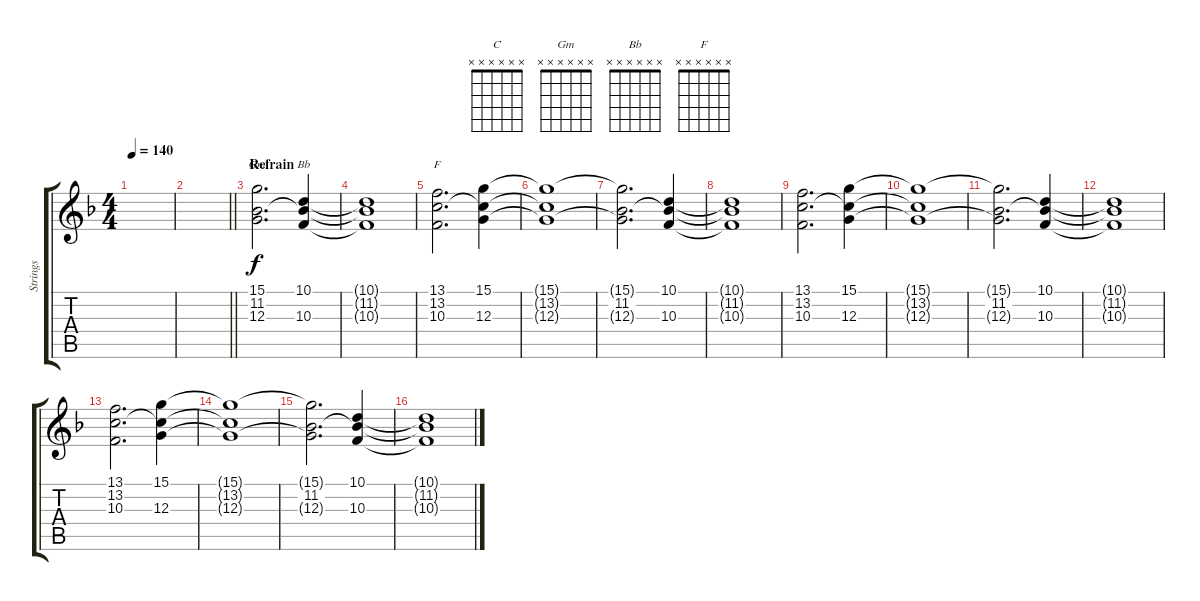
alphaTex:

\track ("Strings" "Strings") {instrument stringensemble1}
\staff {score tabs}
\tuning (E4 B3 G3 D3 A2 E2) {hide}
\chord ("C" x x x x x x)
\chord ("Gm" x x x x x x)
\chord ("Bb" x x x x x x)
\chord ("F" x x x x x x)
\ts (4 4)
\tempo 140
\clef g2
\ks f
|
\barLineRight lightlight
|
\section ("" "Refrain")
(15.1 11.2 12.3).2{d ch "Gm"} (10.1 11.2{t} 10.3).4{ch "Bb"} |
(10.1{t} 11.2{t} 10.3{t}).1 |
(13.1 13.2 10.3).2{d ch "F"} (15.1 13.2{t} 12.3).4 |
(15.1{t} 13.2{t} 12.3{t}).1 |
(15.1{t} 11.2 12.3{t}).2{d} (10.1 11.2{t} 10.3).4 |
(10.1{t} 11.2{t} 10.3{t}).1 |
(13.1 13.2 10.3).2{d} (15.1 13.2{t} 12.3).4 |
(15.1{t} 13.2{t} 12.3{t}).1 |
(15.1{t} 11.2 12.3{t}).2{d} (10.1 11.2{t} 10.3).4 |
(10.1{t} 11.2{t} 10.3{t}).1 |
(13.1 13.2 10.3).2{d} (15.1 13.2{t} 12.3).4 |
(15.1{t} 13.2{t} 12.3{t}).1 |
(15.1{t} 11.2 12.3{t}).2{d} (10.1 11.2{t} 10.3).4 |
(10.1{t} 11.2{t} 10.3{t}).1
